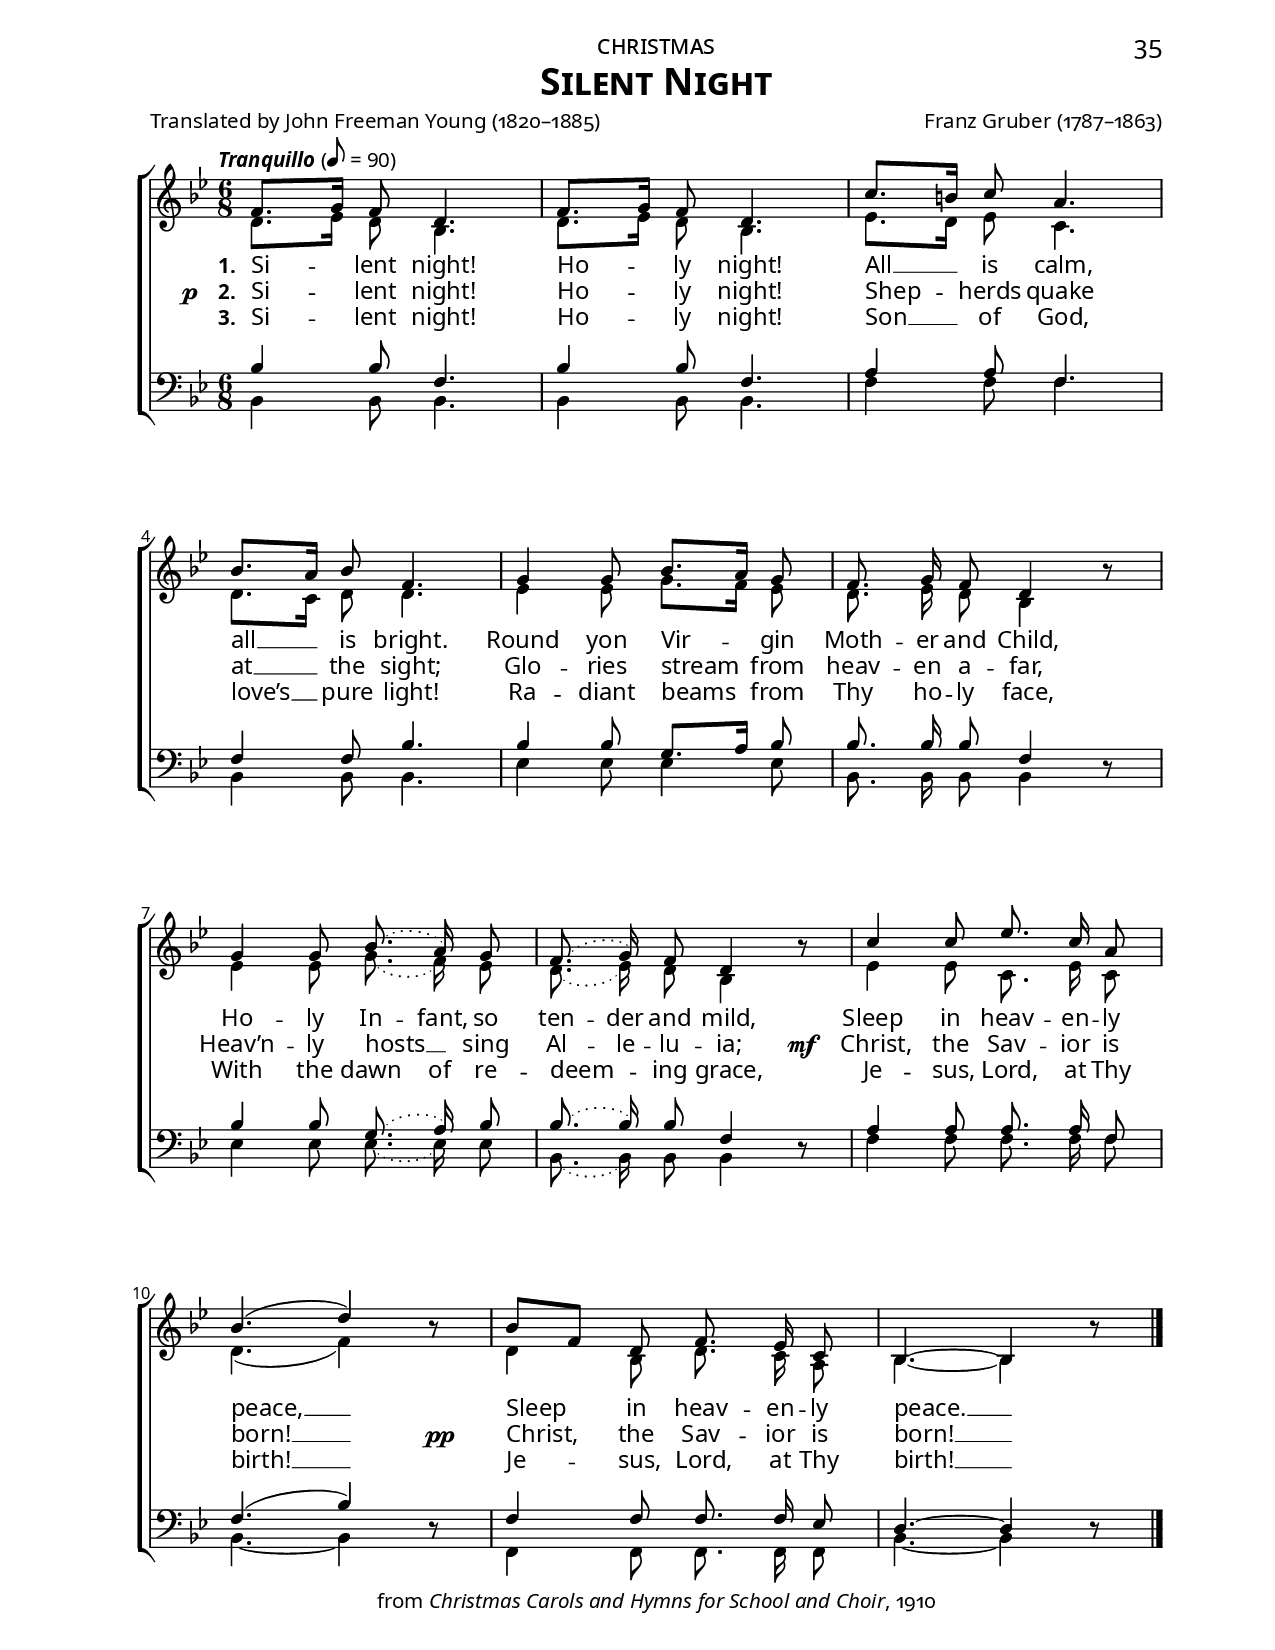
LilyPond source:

\version "2.14.2"
\include "util.ly"
\header {
  title = \markup{\override #'(font-name . "Garamond Premier Pro Semibold"){ \abs-fontsize #18 \smallCapsOldStyle"Silent Night"}}
  poet = \markup\oldStyleNum"Translated by John Freeman Young (1820–1885)"
  composer = \markup\oldStyleNum"Franz Gruber (1787–1863)"
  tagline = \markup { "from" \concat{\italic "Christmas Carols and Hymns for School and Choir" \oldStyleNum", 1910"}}
}
\paper {
  paper-height = 11\in
  paper-width = 8.5\in
  indent = 0\in
  %system-system-spacing = #'((basic-distance . 10) (padding . 0))
  %system-system-spacing =
  %  #'((basic-distance . 0)
  %     (minimum-distance . 0)
  %     (padding . -0.35)
  %     (stretchability . 100))
  ragged-last-bottom = ##f
  ragged-bottom = ##f
  two-sided = ##t
  inner-margin = 1\in
  outer-margin = 0.75\in
  top-margin = 0.26\in
  bottom-margin = 0.25\in
  first-page-number = #035
  print-first-page-number = ##t
  headerLine = \markup{\override #'(font-name . "Garamond Premier Pro") \smallCapsOldStyle"christmas"}
  oddHeaderMarkup = \markup\fill-line{
     \override #'(font-name . "Garamond Premier Pro")\abs-fontsize #12.5
     \combine 
        \fill-line{"" \on-the-fly #print-page-number-check-first
        \oldStylePageNum""
        }
        \fill-line{\headerLine}
  }
  evenHeaderMarkup = \markup {
     \override #'(font-name . "Garamond Premier Pro")\abs-fontsize #12.5
     \combine
        \on-the-fly #print-page-number-check-first
        \oldStylePageNum""
        \fill-line{\headerLine}
  }
}
#(set-global-staff-size 18) \paper{ #(define fonts (make-pango-font-tree "Garamond Premier Pro" "Garamond Premier Pro" "Garamond Premier Pro" (/ 18 20))) }
global = {
  \key bes \major
  \time 6/8
  \autoBeamOff
  \override DynamicLineSpanner #'staff-padding = #0.0
  \override DynamicLineSpanner #'Y-extent = #'(-1 . 1)
}

sopMusic = \relative c' {
  \tempo \markup\italic"Tranquillo" 8 = 90
  f8.[ g16] f8 d4. |
  f8.[ g16] f8 d4. |
  c'8.[ b16] c8 a4. | \break
  bes8.[ a16] bes8 f4. |
  
  g4 g8 bes8.[ a16] g8 |
  f8.\noBeam g16\noBeam f8 d4 bes'8\rest | \break
  \slurDotted g4 g8\noBeam bes8.\noBeam( a16\noBeam) g8 |
  f8.\noBeam( g16\noBeam) f8 d4 bes'8\rest |
  
  \slurSolid c4 c8\noBeam ees8.\noBeam c16\noBeam a8 | \break
  bes4.( d4) bes8\rest |
  bes8[ f] d8 f8.\noBeam ees16\noBeam c8 |
  bes4.~bes4 bes'8\rest \bar "|."
}
sopWords = \lyricmode {
  
}

altoMusic = \relative c' {
  d8.[ ees16] d8 bes4. |
  d8.[ ees16] d8 bes4. |
  ees8.[ d16] ees8 c4. |
  d8.[ c16] d8 d4. |
  
  ees4 ees8 g8.[ f16] ees8 |
  d8.\noBeam ees16\noBeam d8\noBeam bes4 s8 |
  \slurDotted ees4 ees8\noBeam g8.\noBeam( f16\noBeam) ees8 |
  d8.\noBeam( ees16\noBeam) d8 bes4 s8 |
  
  \slurSolid ees4 ees8 c8.\noBeam ees16\noBeam c8 |
  d4.( f4) s8 |
  d4 bes8 d8.\noBeam c16\noBeam a8 |
  bes4.~ bes4 s8 \bar "|."
}
altoWords = \lyricmode {
  \set stanza = #"1. "
  \set ignoreMelismata = ##t
  Si -- _ lent night!
  Ho -- _ ly night!
  All __ _ is calm,
  all __ _ is bright.
  Round yon Vir -- _ gin
  Moth -- er and Child,
  Ho -- ly In -- fant, so ten -- der and mild,
  Sleep in heav -- en -- ly peace, __ _
  Sleep _ in heav -- en -- ly peace. __ _
}
altoWordsII = {
  \set stanza = \markup\concat{\dynamic"p   " "2. "}
  \lyricmode {
    \set ignoreMelismata = ##t
    Si -- _ lent night!  Ho -- _ ly night!
    Shep -- _ herds quake at __ _ the sight;
    Glo -- ries stream _ from heav -- en a -- far,
    Heav’n -- ly hosts __ _ sing Al -- le -- lu -- ia;
  }
  \set stanza = \markup\dynamic"mf  "
  \lyricmode {
    Christ, the Sav -- ior is born! __ _
  }
  \set stanza = \markup\dynamic"pp      "
  \lyricmode {
    Christ, _ the Sav -- ior is born! __ _
  }
}
altoWordsIII = \lyricmode {
  \set stanza = #"3. "
  \set ignoreMelismata = ##t
  Si -- _ lent night!  Ho -- _ ly night!
  Son __ _ of God, love’s __ _ pure light!
  Ra -- diant beams _ from Thy ho -- ly face,
  With the dawn of re -- deem -- _ ing grace,
  Je -- sus, Lord, at Thy birth! __ _
  Je -- _ sus, Lord, at Thy birth! __ _
}
altoWordsIV = \lyricmode {
\set ignoreMelismata = ##t
%\markup\italic 
}

tenorMusic = \relative c' {
  bes4 bes8 f4. |
  bes4 bes8 f4. |
  a4 a8 f4. |
  f4 f8 bes4. |
  
  bes4 bes8 g8.[ a16] bes8 |
  bes8.\noBeam bes16\noBeam bes8 f4 s8 |
  \slurDotted bes4 bes8 g8.\noBeam( a16\noBeam) bes8 |
  bes8.\noBeam( bes16\noBeam) bes8 f4 s8 |
  
  a4 a8\noBeam a8.\noBeam a16\noBeam f8 |
  \slurSolid f4.( bes4) s8 |
  f4 f8\noBeam f8.\noBeam f16\noBeam ees8 |
  d4.~d4 s8 \bar "|."
}
tenorWords = \lyricmode {

}

bassMusic = \relative c {
  bes4 bes8 bes4. |
  bes4 bes8 bes4. |
  f'4 f8 f4. |
  bes,4 bes8 bes4. |
  
  ees4 ees8 ees4 ees8 |
  bes8.\noBeam bes16\noBeam bes8\noBeam bes4 d8\rest |
  \slurDotted ees4 ees8\noBeam ees8.\noBeam( ees16\noBeam) ees8 |
  bes8.\noBeam( bes16\noBeam) bes8 bes4 d8\rest |
  
  f4 f8\noBeam f8.\noBeam f16\noBeam f8 |
  bes,4.~ bes4 d8\rest |
  f,4 f8\noBeam f8.\noBeam f16\noBeam f8 |
  bes4.~ bes4 d8\rest \bar "|."
}
bassWords = \lyricmode {

}

\score {
  <<
   \new ChoirStaff <<
%    \new Lyrics = sopranos \with { \override VerticalAxisGroup #'nonstaff-relatedstaff-spacing = #'((basic-distance . 1)) }
    \new Staff = women <<
      \new Voice = "sopranos" { \voiceOne << \global \sopMusic >> }
      \new Voice = "altos" { \voiceTwo << \global \altoMusic >> }
    >>
    \new Lyrics \with { alignAboveContext = #"women" } \lyricsto "sopranos" \sopWords
    \new Lyrics = "altosIV"  \with { alignBelowContext = #"women" } \lyricsto "sopranos" \altoWordsIV
    \new Lyrics = "altosIII"  \with { alignBelowContext = #"women" } \lyricsto "sopranos" \altoWordsIII
    \new Lyrics = "altosII"  \with { alignBelowContext = #"women" } \lyricsto "sopranos" \altoWordsII
    \new Lyrics = "altos"  \with { alignBelowContext = #"women" } \lyricsto "sopranos" \altoWords
   \new Staff = men <<
      \clef bass
      \new Voice = "tenors" { \voiceOne << \global \tenorMusic >> }
      \new Voice = "basses" { \voiceTwo << \global \bassMusic >> }
    >>
    \new Lyrics \with { alignAboveContext = #"men" \override VerticalAxisGroup #'nonstaff-relatedstaff-spacing = #'((basic-distance . 1)) } \lyricsto "tenors" \tenorWords
    \new Lyrics \with { alignBelowContext = #"men" \override VerticalAxisGroup #'nonstaff-relatedstaff-spacing = #'((basic-distance . 1)) } \lyricsto "basses" \bassWords
  >>
%    \new PianoStaff << \new Staff { \new Voice { \pianoRH } } \new Staff { \clef "bass" \pianoLH } >>
  >>
  \layout {
  \context {
    \Lyrics
    \override LyricText #'font-size = #1.3
  }
    \context {
      \Score
      %\override SpacingSpanner #'base-shortest-duration = #(ly:make-moment 1 8)
      %\override SpacingSpanner #'common-shortest-duration = #(ly:make-moment 1 4)
    }
    \context {
      % Remove all empty staves
      % \Staff \RemoveEmptyStaves \override VerticalAxisGroup #'remove-first = ##t
    }
    \context {
      \Lyrics
      \override LyricText #'X-offset = #center-on-word
    }
  }
}

